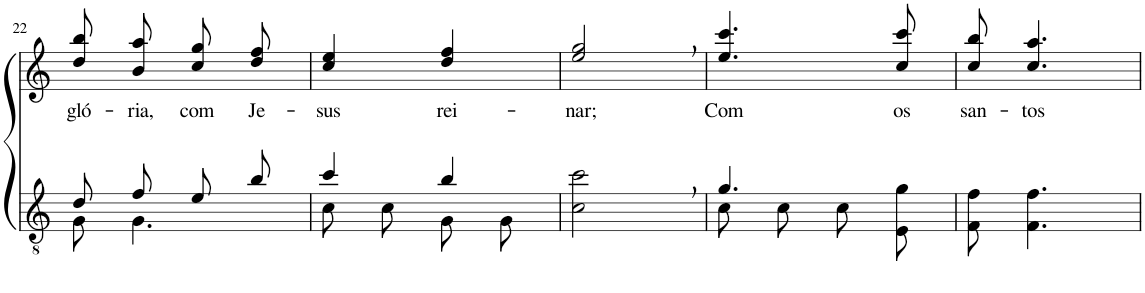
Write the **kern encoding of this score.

**kern	**kern	**text
*part2	*part1	*part1
*staff2	*staff1	*staff1
*I"Parte III e IV	*I"Parte I e II	*
!!LO:PB:g=z
*clefGv2	*clefG2	*
*Trd5c9	*Trd5c9	*
*k[]	*k[]	*
*M2/4	*M2/4	*
=22	=22	=22
*^	*	*
!	!	!	!LO:LY:b
8d/L	8G\	8dd\ 8bb\L	gló-
!	!	!	!LO:LY:b
8f/J	4.G\	8b\ 8aa\J	-ria,
!	!	!	!LO:LY:b
8e/L	.	8cc\ 8gg\L	com
!	!	!	!LO:LY:b
8b/J	.	8dd\ 8ff\J	Je-
=23	=23	=23	=23
!	!	!	!LO:LY:b
4cc/	8c\L	4cc/ 4ee/	-sus
.	8c\J	.	.
!	!	!	!LO:LY:b
4b/	8G\L	4dd/ 4ff/	rei-
.	8G\J	.	.
=24	=24	=24	=24
!	!	!	!LO:LY:b
*v	*v	*	*
2c\, 2cc\,	2ee/, 2gg/,	-nar;
=25	=25	=25
*^	*	*
!	!	!	!LO:LY:b
4.g/	8c\L	4.ee/ 4.ccc/	Com
.	8c\J	.	.
.	8c\L	.	.
!	!	!	!LO:LY:b
8ryy	8E\ 8g\J	8cc/ 8ccc/	os
=26	=26	=26	=26
!	!	!	!LO:LY:b
*v	*v	*	*
8F\ 8f\	8cc/ 8bb/	san-
!	!	!LO:LY:b
4.F\ 4.f\	4.cc/ 4.aa/	-tos
=	=	=
*-	*-	*-
